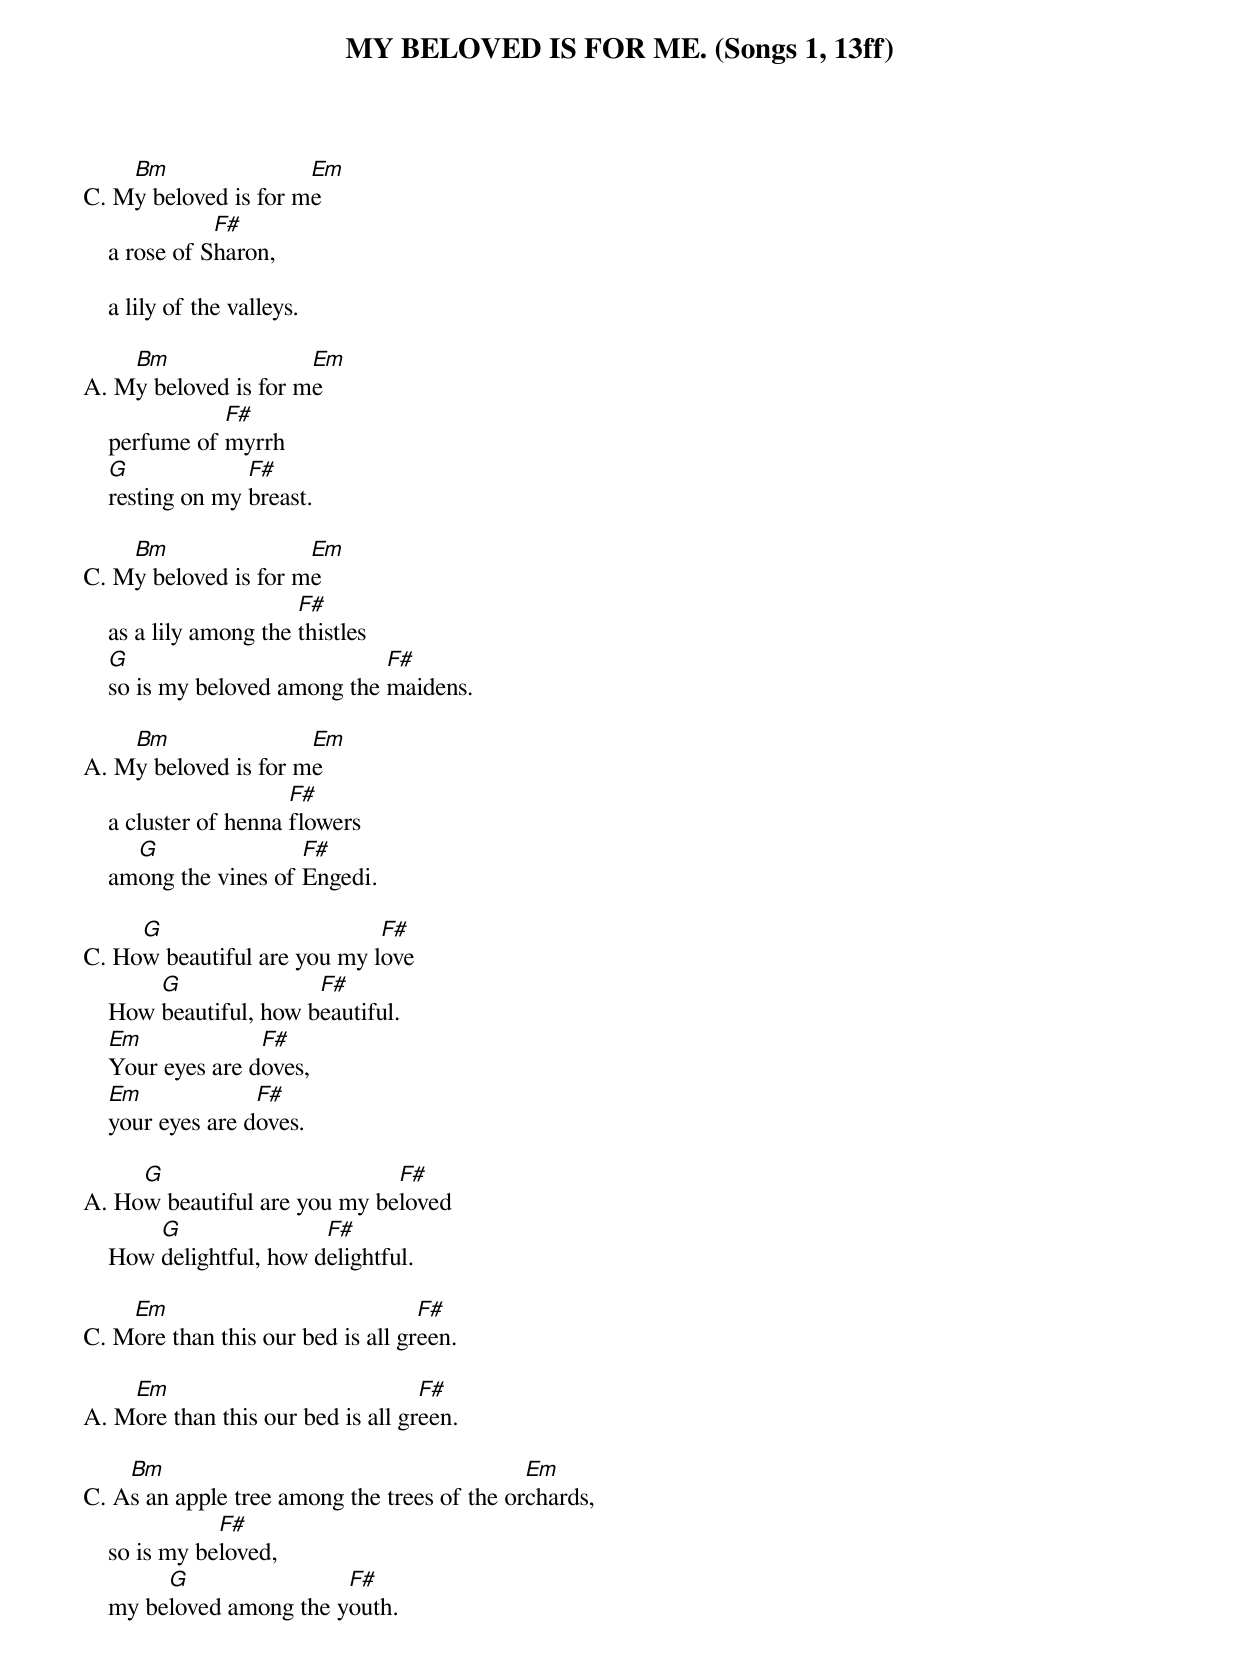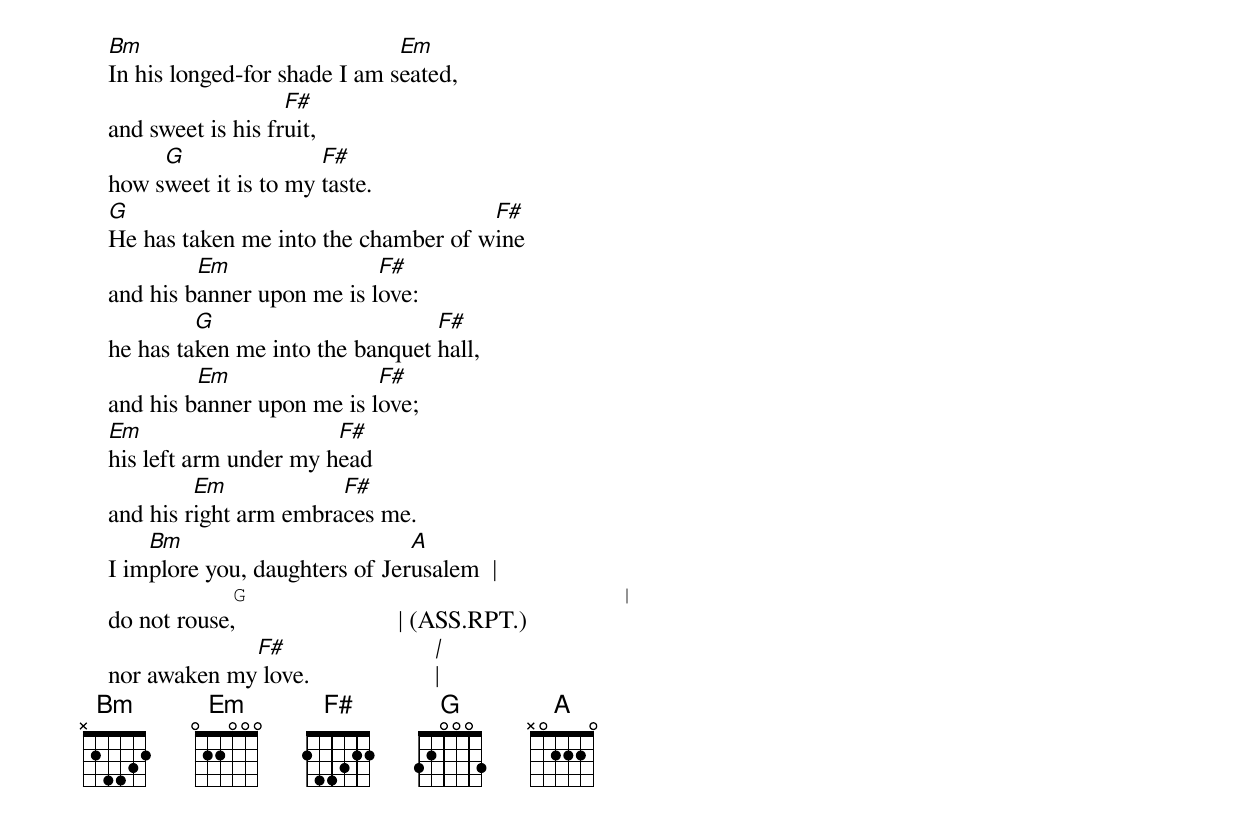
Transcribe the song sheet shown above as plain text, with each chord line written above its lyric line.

MY BELOVED IS FOR ME. (Songs 1, 13ff)

    Bm                Em
C. My beloved is for me
               F#
    a rose of Sharon,

    a lily of the valleys.

    Bm                Em
A. My beloved is for me
               F#
    perfume of myrrh
    G             F#
    resting on my breast.

    Bm                Em
C. My beloved is for me
                        F#
    as a lily among the thistles
    G                          F#
    so is my beloved among the maidens.

    Bm                Em
A. My beloved is for me
                       F#
    a cluster of henna flowers
      G                F#
    among the vines of Engedi.

     G                       F#
C. How beautiful are you my love
        G               F#
    How beautiful, how beautiful.
    Em             F#
    Your eyes are doves,
    Em             F#
    your eyes are doves.

     G                        F#
A. How beautiful are you my beloved
        G                F#
    How delightful, how delightful.

    Em                             F#
C. More than this our bed is all green.

    Em                             F#
A. More than this our bed is all green.

    Bm                                       Em
C. As an apple tree among the trees of the orchards,
               F#
    so is my beloved,
         G                F#
    my beloved among the youth.
    Bm                            Em
    In his longed-for shade I am seated,
                       F#
    and sweet is his fruit,
         G                F#
    how sweet it is to my taste.
    G                                    F#
    He has taken me into the chamber of wine
             Em                F#
    and his banner upon me is love:
             G                       F#
    he has taken me into the banquet hall,
             Em                F#
    and his banner upon me is love;
    Em                     F#
    his left arm under my head
             Em            F#
    and his right arm embraces me.
        Bm                         A
    I implore you, daughters of Jerusalem  |
            G                              |
    do not rouse,                          | (ASS.RPT.)
                 F#                        |
    nor awaken my love.                    |
